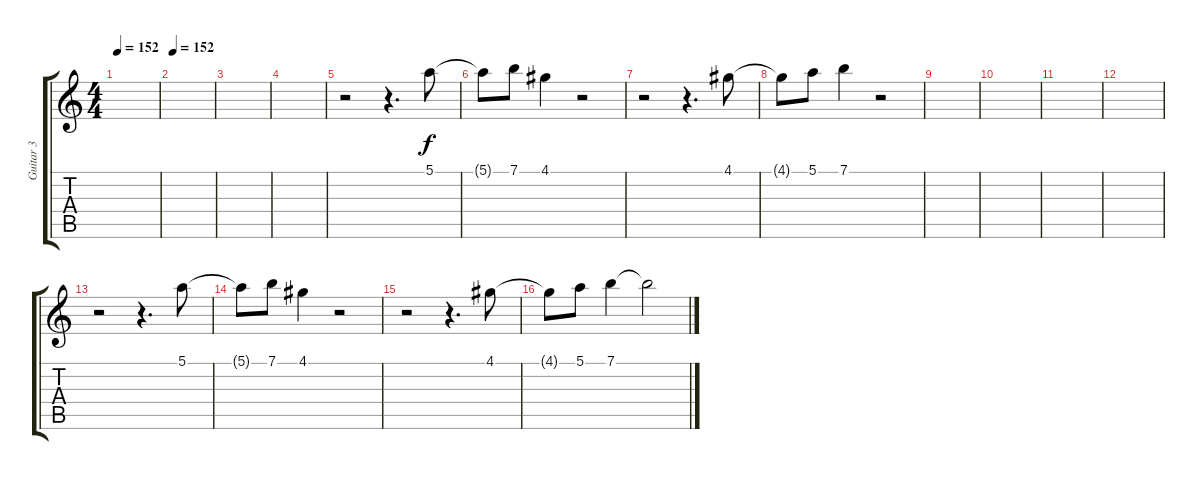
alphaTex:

\track ("Guitar 3" "Guitar 3") {instrument electricguitarclean}
\staff {score tabs}
\tuning (E4 B3 G3 D3 A2 E2) {hide}
\ts (4 4)
\tempo 152
\clef g2
\ks c
|
\tempo 152
|
|
|
r.2 r.4{d} 5.1.8 |
5.1{t}.8 7.1.8 4.1.4 r.2 |
r.2 r.4{d} 4.1.8 |
4.1{t}.8 5.1.8 7.1.4 r.2 |
|
|
|
|
r.2 r.4{d} 5.1.8 |
5.1{t}.8 7.1.8 4.1.4 r.2 |
r.2 r.4{d} 4.1.8 |
4.1{t}.8 5.1.8 7.1.4 7.1{t}.2
